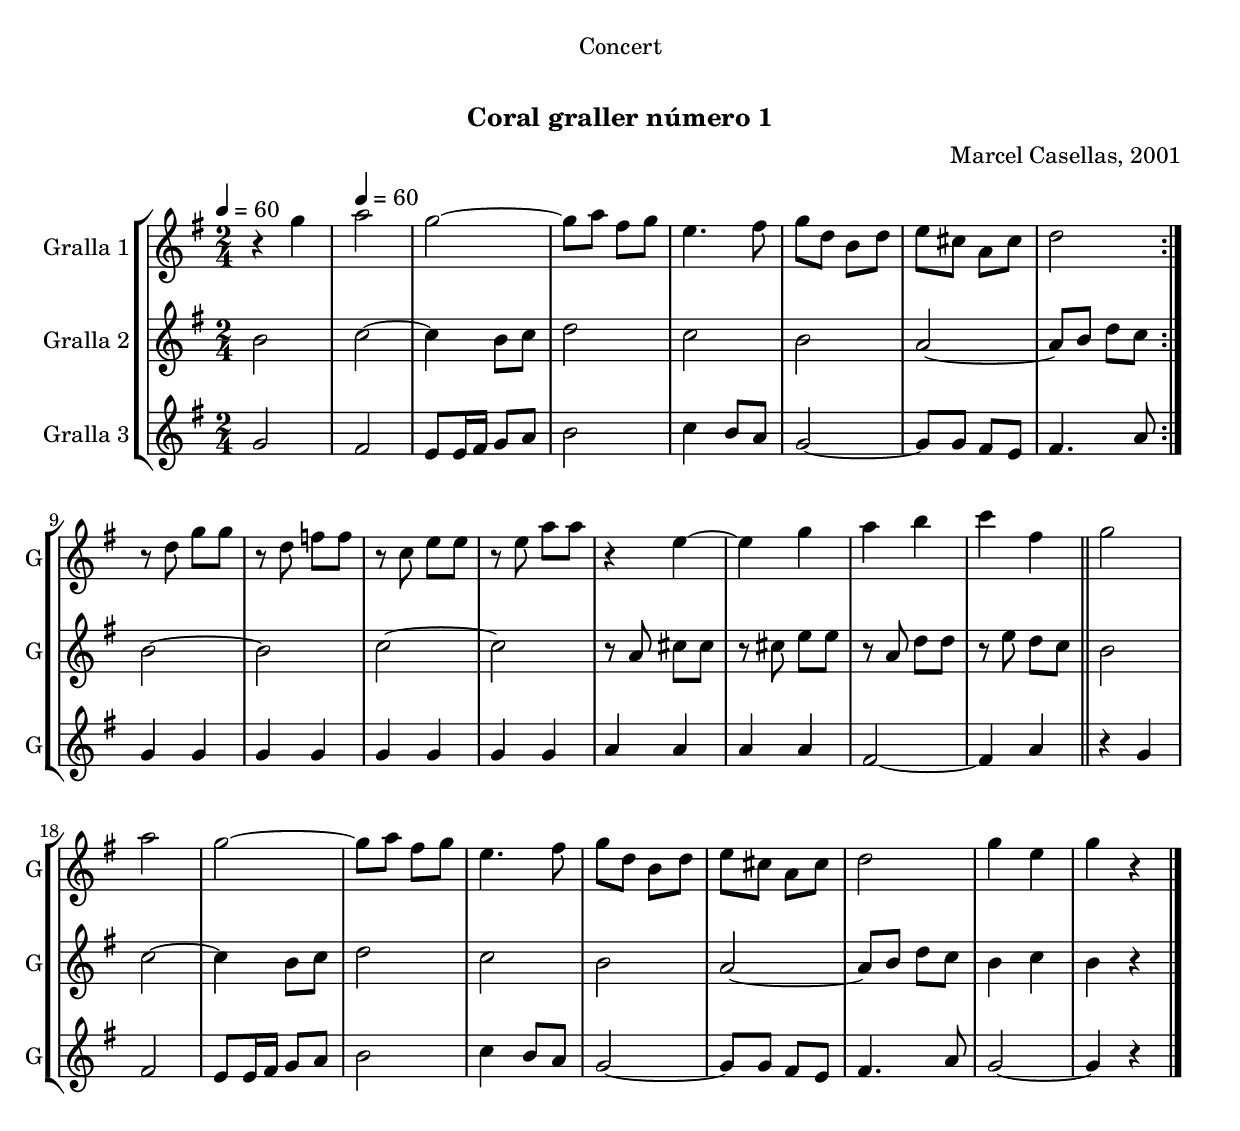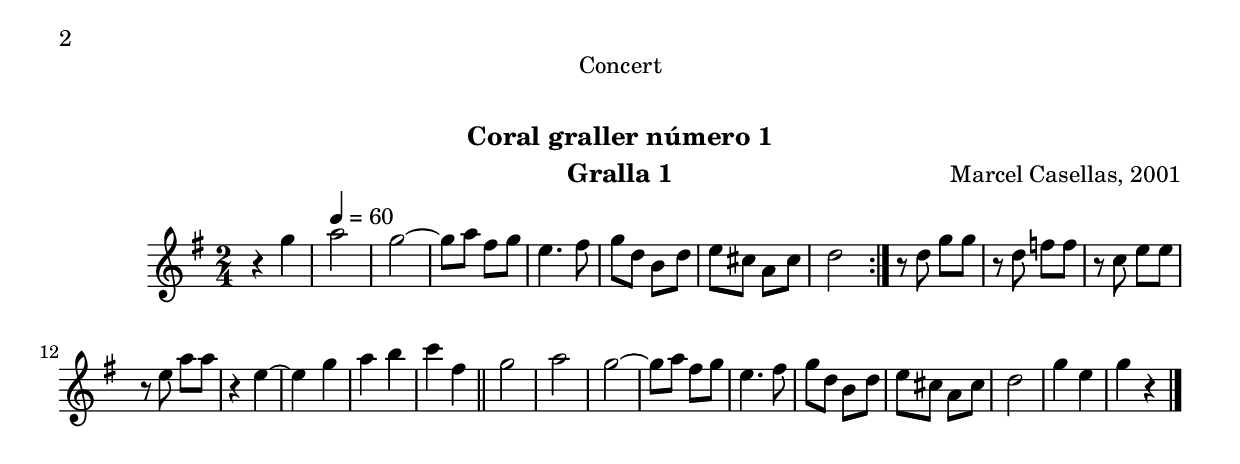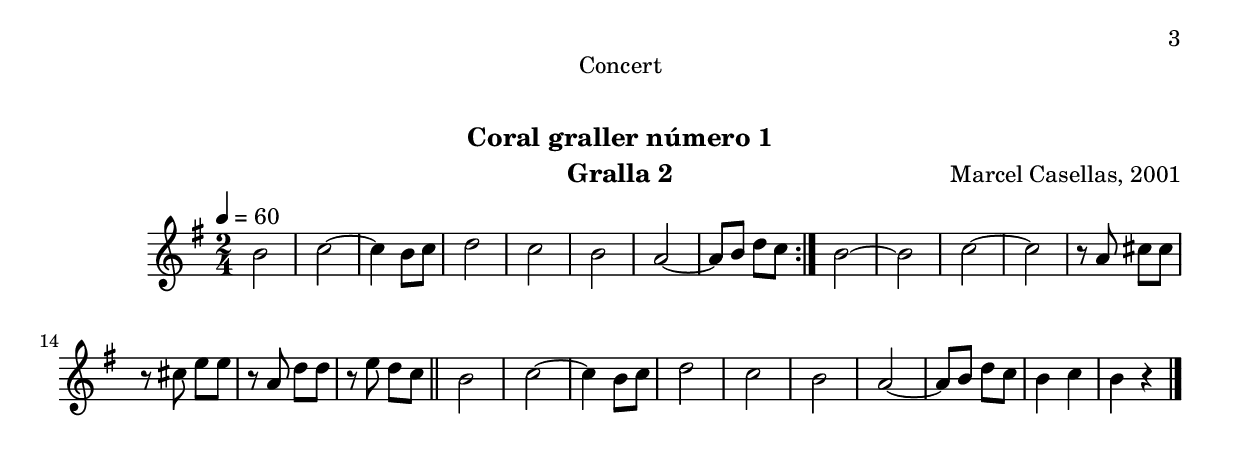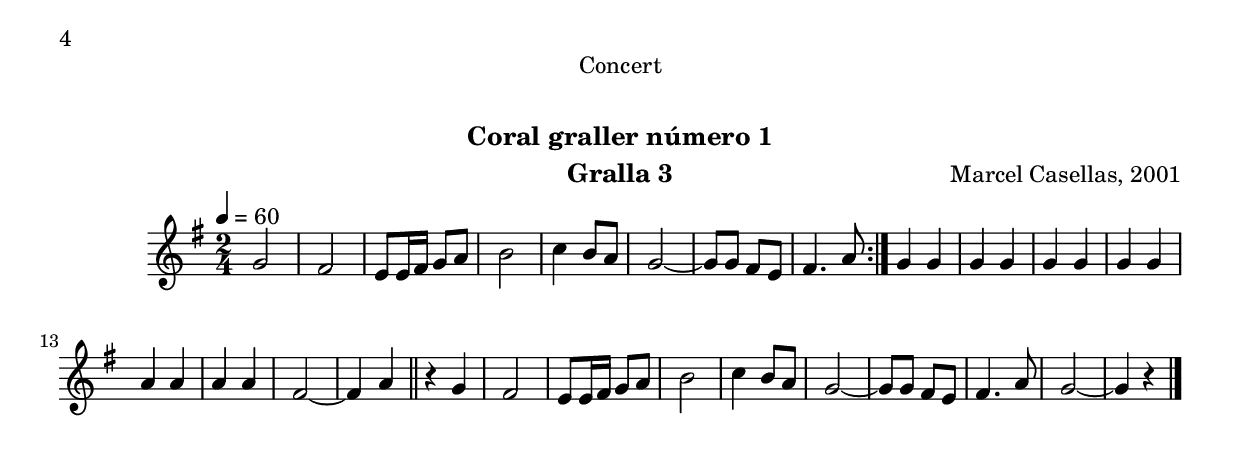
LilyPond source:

\version "2.22.1"

\header {
  dedication="Concert"
  title="  "
  subtitle="Coral graller número 1"
  subsubtitle=""
  poet=""
  meter=""
  piece=""
  composer="Marcel Casellas, 2001"
  arranger=""
  opus=""
  instrument=""
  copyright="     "
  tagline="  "
}

liniaroAa =
\relative g''
{
  \clef treble
  \key g \major
  \time 2/4
  \repeat volta 2 { r4 g \tempo 4 = 60  |
  a2  |
  g2 ~  |
  g8 a fis g  |
  %05
  e4. fis8  |
  g8 d b d  |
  e8 cis a cis  |
  d2  | }
  r8 d g g  |
  %10
  r8 d f f  |
  r8 c e e  |
  r8 e a a  |
  r4 e ~  |
  e4 g  |
  %15
  a4 b  |
  c4 fis,  \bar "||"
  g2  |
  a2  |
  g2 ~  |
  %20
  g8 a fis g  |
  e4. fis8  |
  g8 d b d  |
  e8 cis a cis  |
  d2  |
  %25
  g4 e  |
  g4 r  \bar "|."
}

liniaroAb =
\relative b'
{
  \tempo 4 = 60
  \clef treble
  \key g \major
  \time 2/4
  \repeat volta 2 { b2  |
  c2 ~  |
  c4 b8 c  |
  d2  |
  %05
  c2  |
  b2  |
  a2 ~  |
  a8 b d c  | }
  b2 ~  |
  %10
  b2  |
  c2 ~  |
  c2  |
  r8 a cis cis  |
  r8 cis e e  |
  %15
  r8 a, d d  |
  r8 e d c  \bar "||"
  b2  |
  c2 ~  |
  c4 b8 c  |
  %20
  d2  |
  c2  |
  b2  |
  a2 ~  |
  a8 b d c  |
  %25
  b4 c  |
  b4 r  \bar "|."
}

liniaroAc =
\relative g'
{
  \tempo 4 = 60
  \clef treble
  \key g \major
  \time 2/4
  \repeat volta 2 { g2  |
  fis2  |
  e8 e16 fis g8 a  |
  b2  |
  %05
  c4 b8 a  |
  g2 ~  |
  g8 g fis e  |
  fis4. a8  | }
  g4 g  |
  %10
  g4 g  |
  g4 g  |
  g4 g  |
  a4 a  |
  a4 a  |
  %15
  fis2 ~  |
  fis4 a  \bar "||"
  r4 g  |
  fis2  |
  e8 e16 fis g8 a  |
  %20
  b2  |
  c4 b8 a  |
  g2 ~  |
  g8 g fis e  |
  fis4. a8  |
  %25
  g2 ~  |
  g4 r  \bar "|."
}

\bookpart {
  \score {
    \new StaffGroup {
      \override Score.RehearsalMark #'self-alignment-X = #LEFT
      <<
        \new Staff \with {instrumentName = #"Gralla 1" shortInstrumentName = #"G"} \liniaroAa
        \new Staff \with {instrumentName = #"Gralla 2" shortInstrumentName = #"G"} \liniaroAb
        \new Staff \with {instrumentName = #"Gralla 3" shortInstrumentName = #"G"} \liniaroAc
      >>
    }
    \layout {}
  }
  \score { \unfoldRepeats
    \new StaffGroup {
      \override Score.RehearsalMark #'self-alignment-X = #LEFT
      <<
        \new Staff \with {instrumentName = #"Gralla 1" shortInstrumentName = #"G"} \liniaroAa
        \new Staff \with {instrumentName = #"Gralla 2" shortInstrumentName = #"G"} \liniaroAb
        \new Staff \with {instrumentName = #"Gralla 3" shortInstrumentName = #"G"} \liniaroAc
      >>
    }
    \midi {}
  }
}

\bookpart {
  \header {instrument="Gralla 1"}
  \score {
    \new StaffGroup {
      \override Score.RehearsalMark #'self-alignment-X = #LEFT
      <<
        \new Staff \liniaroAa
      >>
    }
    \layout {}
  }
  \score { \unfoldRepeats
    \new StaffGroup {
      \override Score.RehearsalMark #'self-alignment-X = #LEFT
      <<
        \new Staff \liniaroAa
      >>
    }
    \midi {}
  }
}

\bookpart {
  \header {instrument="Gralla 2"}
  \score {
    \new StaffGroup {
      \override Score.RehearsalMark #'self-alignment-X = #LEFT
      <<
        \new Staff \liniaroAb
      >>
    }
    \layout {}
  }
  \score { \unfoldRepeats
    \new StaffGroup {
      \override Score.RehearsalMark #'self-alignment-X = #LEFT
      <<
        \new Staff \liniaroAb
      >>
    }
    \midi {}
  }
}

\bookpart {
  \header {instrument="Gralla 3"}
  \score {
    \new StaffGroup {
      \override Score.RehearsalMark #'self-alignment-X = #LEFT
      <<
        \new Staff \liniaroAc
      >>
    }
    \layout {}
  }
  \score { \unfoldRepeats
    \new StaffGroup {
      \override Score.RehearsalMark #'self-alignment-X = #LEFT
      <<
        \new Staff \liniaroAc
      >>
    }
    \midi {}
  }
}

